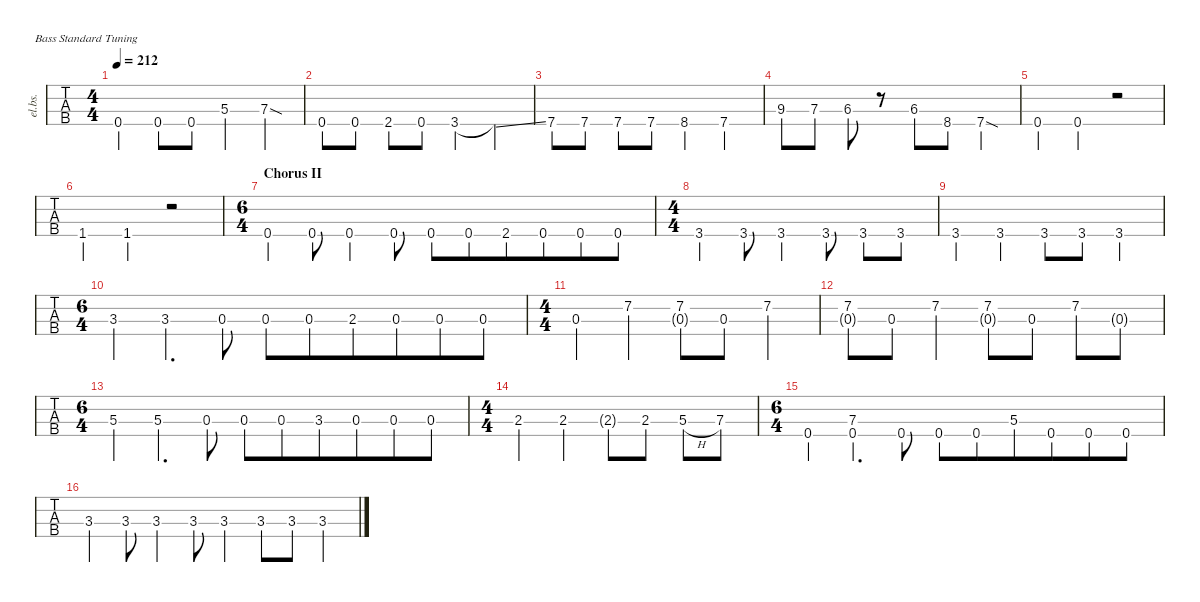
\defaultSystemsLayout 4
\hideDynamics
\bracketExtendMode nobrackets
\track ("Bass" "el.bs.") {defaultSystemsLayout 4 multiBarRest instrument electricbassfinger}
\staff {tabs}
\tuning (G2 D2 A1 E1)
\ts (4 4)
\tempo 212
\clef f4
\ks c
0.4{ac}.4{dy f} 0.4.8 0.4.8 5.3{ac}.4 7.3{sod ac}.4 |
0.4.8 0.4.8 2.4{acc #}.8 0.4.8 3.4.4 3.4{ss t}.4 |
7.4.8 7.4.8 7.4.8 7.4.8 8.4{ac}.4 7.4.4 |
9.3{acc #}.8 7.3.8 6.3{acc #}.8 r.8 6.3{acc #}.8 8.4.8 7.4{sod}.4 |
0.4{ac st}.4 0.4{ac}.4 r.2 |
1.4{ac st}.4 1.4{ac}.4 r.2 |
\ts (6 4)
\beaming (8 6 6)
\section ("" "Chorus II")
0.4{ac}.4 0.4.8 0.4{ac}.4 0.4.8 0.4.8 0.4.8 2.4{acc #}.8 0.4.8 0.4.8 0.4.8 |
\ts (4 4)
\beaming (8 2 2 2 2)
3.4{ac}.4 3.4.8 3.4{ac}.4 3.4.8 3.4.8 3.4.8 |
3.4.4 3.4{ac}.4 3.4.8 3.4.8 3.4{ac}.4 |
\ts (6 4)
\beaming (8 6 6)
3.3.4 3.3{ac}.4{d} 0.3.8 0.3.8 0.3.8 2.3.8 0.3.8 0.3.8 0.3.8 |
\ts (4 4)
\beaming (8 2 2 2 2)
0.3.4 7.2{ac}.4 (0.3{g} 7.2).8 0.3.8 7.2{ac}.4 |
(7.2 0.3{g}).8 0.3.8 7.2{ac}.4 (7.2 0.3{g}).8 0.3.8 7.2{ac}.8 0.3{g}.8 |
\ts (6 4)
\beaming (8 6 6)
5.3{ac}.4 5.3{ac}.4{d} 0.3.8 0.3.8 0.3.8 3.3.8 0.3.8 0.3.8 0.3.8 |
\ts (4 4)
\beaming (8 2 2 2 2)
2.3{ac}.4 2.3{ac}.4 2.3{g}.8 2.3.8 5.3{h}.8 7.3.8 |
\ts (6 4)
\beaming (8 6 6)
0.4{ac}.4 (0.4{ac} 7.3{ac}).4{d} 0.4.8 0.4.8 0.4.8 5.3.8 0.4.8 0.4.8 0.4.8 |
3.3{ac}.4 3.3.8 3.3{ac}.4 3.3.8 3.3{ac}.4 3.3.8 3.3.8 3.3{ac}.4
